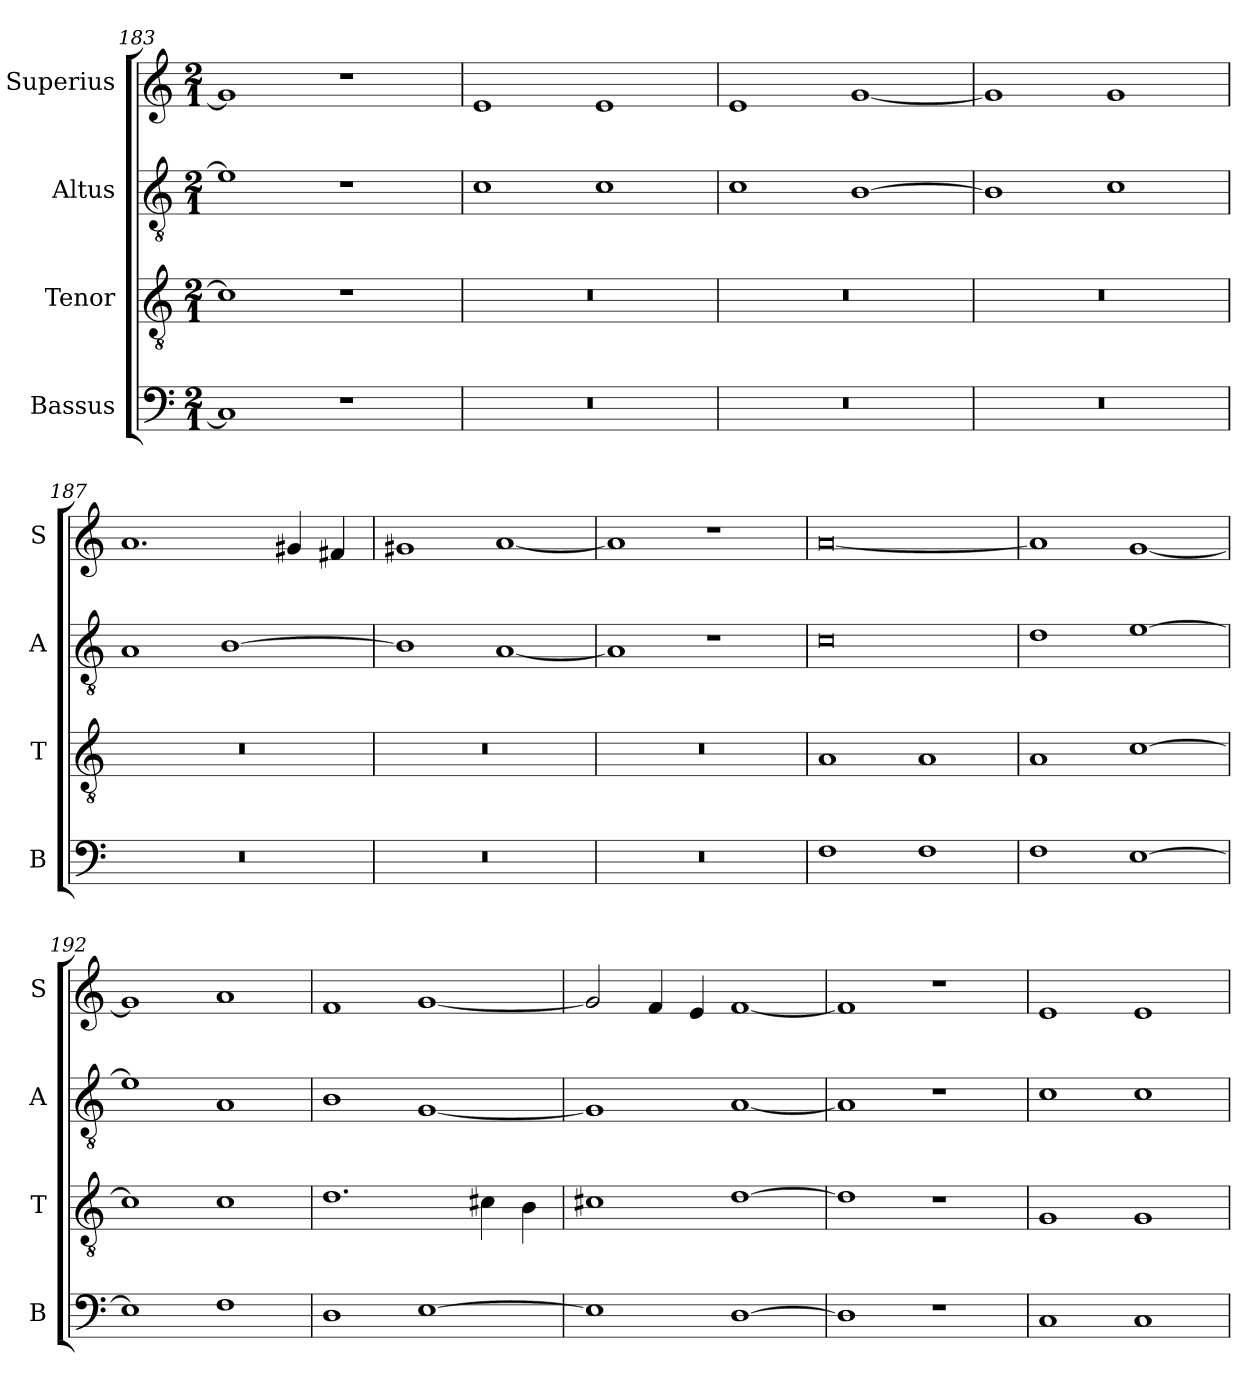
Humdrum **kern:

**kern	**kern	**kern	**kern
*part4	*part3	*part2	*part1
*staff4	*staff3	*staff2	*staff1
*I"Bassus	*I"Tenor	*I"Altus	*I"Superius
*I'B	*I'T	*I'A	*I'S
*clefF4	*clefGv2	*clefGv2	*clefG2
*k[]	*k[]	*k[]	*k[]
*M2/1	*M2/1	*M2/1	*M2/1
=183	=183	=183	=183
1C]	1c]	1e]	1g]
1r	1r	1r	1r
=184	=184	=184	=184
0r	0r	1c	1e
.	.	1c	1e
=185	=185	=185	=185
0r	0r	1c	1e
.	.	[1B	[1g
=186	=186	=186	=186
0r	0r	1B]	1g]
.	.	1c	1g
=187	=187	=187	=187
0r	0r	1A	1.a
.	.	[1B	.
.	.	.	4g#X/
.	.	.	4f#X/
=188	=188	=188	=188
0r	0r	1B]	1g#X
.	.	[1A	[1a
=189	=189	=189	=189
0r	0r	1A]	1a]
.	.	1r	1r
=190	=190	=190	=190
1F	1A	0c	[0a
1F	1A	.	.
=191	=191	=191	=191
1F	1A	1d	1a]
[1E	[1c	[1e	[1g
=192	=192	=192	=192
1E]	1c]	1e]	1g]
1F	1c	1A	1a
=193	=193	=193	=193
1D	1.d	1B	1f
[1E	.	[1G	[1g
.	4c#X\	.	.
.	4B\	.	.
=194	=194	=194	=194
1E]	1c#X	1G]	2g/]
.	.	.	4f/
.	.	.	4e/
[1D	[1d	[1A	[1f
=195	=195	=195	=195
1D]	1d]	1A]	1f]
1r	1r	1r	1r
=196	=196	=196	=196
1C	1G	1c	1e
1C	1G	1c	1e
=	=	=	=
*-	*-	*-	*-
